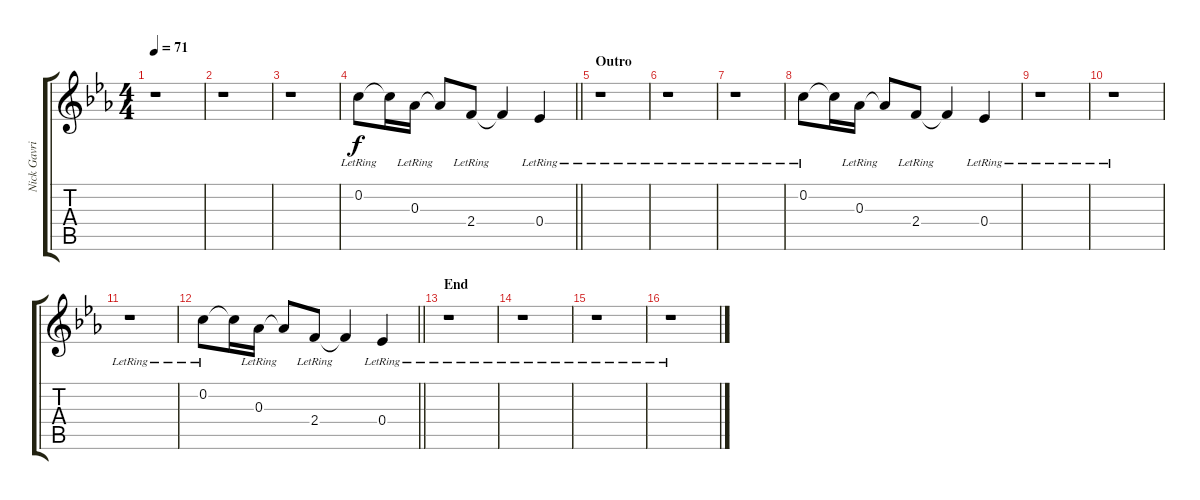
\track ("Nick Gavrilovic [Fill Guitar]" "Nick Gavri") {instrument electricguitarjazz}
\staff {score tabs}
\tuning (C4 C4 Ab3 Eb3 Bb2 F2) {hide}
\ts (4 4)
\tempo 71
\clef g2
\ks cminor
r.1{dy f} |
r.1 |
r.1 |
\barLineRight lightlight
0.2{lr}.8 0.2{t}.16 0.3{lr}.16 0.3{t}.8 2.4{lr}.8 2.4{t}.4 0.4{lr}.4 |
\section ("" "Outro")
r.1 |
r.1 |
r.1 |
0.2{lr}.8 0.2{t}.16 0.3{lr}.16 0.3{t}.8 2.4{lr}.8 2.4{t}.4 0.4{lr}.4 |
r.1 |
r.1 |
r.1 |
\barLineRight lightlight
0.2{lr}.8 0.2{t}.16 0.3{lr}.16 0.3{t}.8 2.4{lr}.8 2.4{t}.4 0.4{lr}.4 |
\section ("" "End")
r.1 |
r.1 |
r.1 |
r.1
